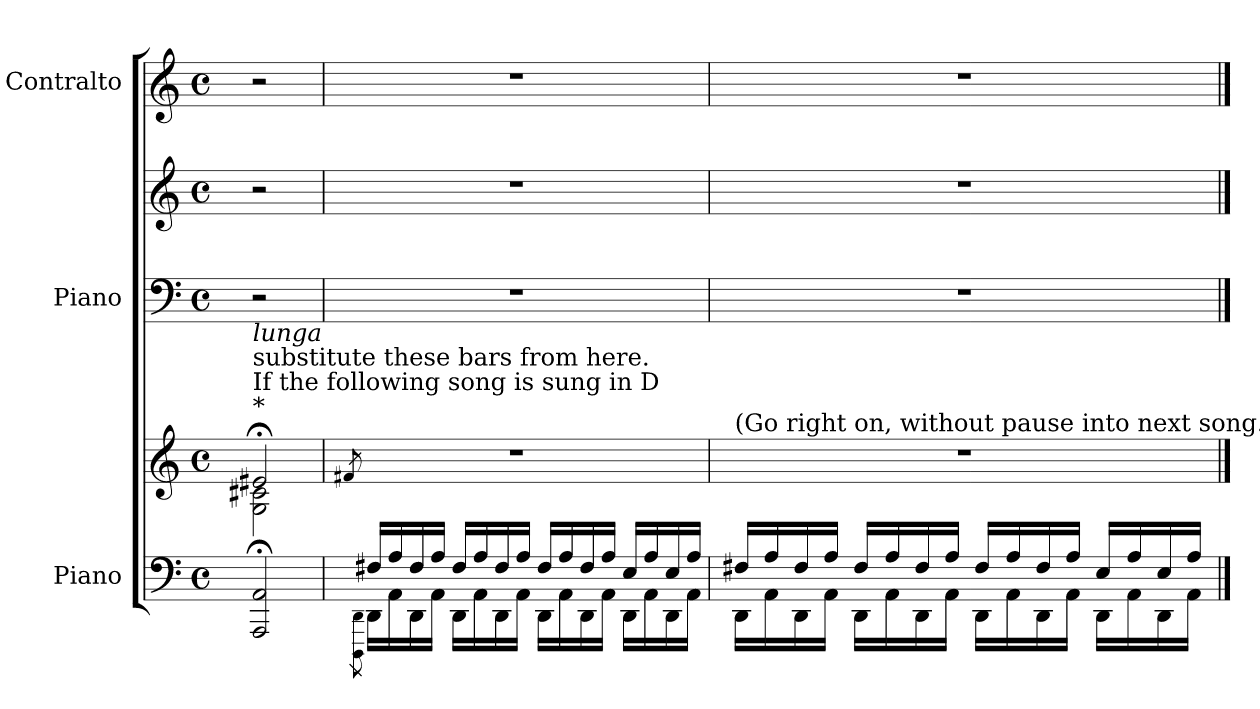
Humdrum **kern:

**kern	**kern	**kern	**kern	**kern
*part3	*part3	*part2	*part2	*part1
*staff5	*staff4	*staff3	*staff2	*staff1
*I"Piano	*	*I"Piano	*	*I"Contralto
*I'Pno	*	*I'Pno	*	*
*stria5	*stria5	*	*	*
*clefF4	*clefG2	*clefF4	*clefG2	*clefG2
*k[]	*k[]	*k[]	*k[]	*k[]
*M4/4	*M4/4	*M4/4	*M4/4	*M4/4
*met(c)	*met(c)	*met(c)	*met(c)	*met(c)
=1	=1	=1	=1	=1
*	*^	*	*	*
!	!LO:TX:a:t=*	!	!	!	!
!	!LO:TX:a:t=If the following song is sung in D	!	!	!	!
!	!LO:TX:a:t=substitute these bars from here.	!	!	!	!
!	!LO:TX:i:t=lunga	!	!	!	!
2AAA/; 2AA/;	2e#X;</	2G\ 2c#X\	2r	2r	2r
=2	=2	=2	=2	=2	=2
*^	*	*	*	*	*
.	8qDDD\ 8qDD\	8qf#X/	.	.	.	.
16F#X/LL	16DD\LL	1ryy	1r	1r	1r	1r
16A/	16AA\	.	.	.	.	.
16F#/	16DD\	.	.	.	.	.
16A/JJ	16AA\JJ	.	.	.	.	.
16F#/LL	16DD\LL	.	.	.	.	.
16A/	16AA\	.	.	.	.	.
16F#/	16DD\	.	.	.	.	.
16A/JJ	16AA\JJ	.	.	.	.	.
16F#/LL	16DD\LL	.	.	.	.	.
16A/	16AA\	.	.	.	.	.
16F#/	16DD\	.	.	.	.	.
16A/JJ	16AA\JJ	.	.	.	.	.
16E/LL	16DD\LL	.	.	.	.	.
16A/	16AA\	.	.	.	.	.
16E/	16DD\	.	.	.	.	.
16A/JJ	16AA\JJ	.	.	.	.	.
*	*	*v	*v	*	*	*
=3	=3	=3	=3	=3	=3
!	!	!LO:TX:a:t=(Go right on, without pause into next song.)	!	!	!
16F#X/LL	16DD\LL	1r	1r	1r	1r
16A/	16AA\	.	.	.	.
16F#/	16DD\	.	.	.	.
16A/JJ	16AA\JJ	.	.	.	.
16F#/LL	16DD\LL	.	.	.	.
16A/	16AA\	.	.	.	.
16F#/	16DD\	.	.	.	.
16A/JJ	16AA\JJ	.	.	.	.
16F#/LL	16DD\LL	.	.	.	.
16A/	16AA\	.	.	.	.
16F#/	16DD\	.	.	.	.
16A/JJ	16AA\JJ	.	.	.	.
16E/LL	16DD\LL	.	.	.	.
16A/	16AA\	.	.	.	.
16E/	16DD\	.	.	.	.
16A/JJ	16AA\JJ	.	.	.	.
*v	*v	*	*	*	*
==	==	==	==	==
*-	*-	*-	*-	*-
